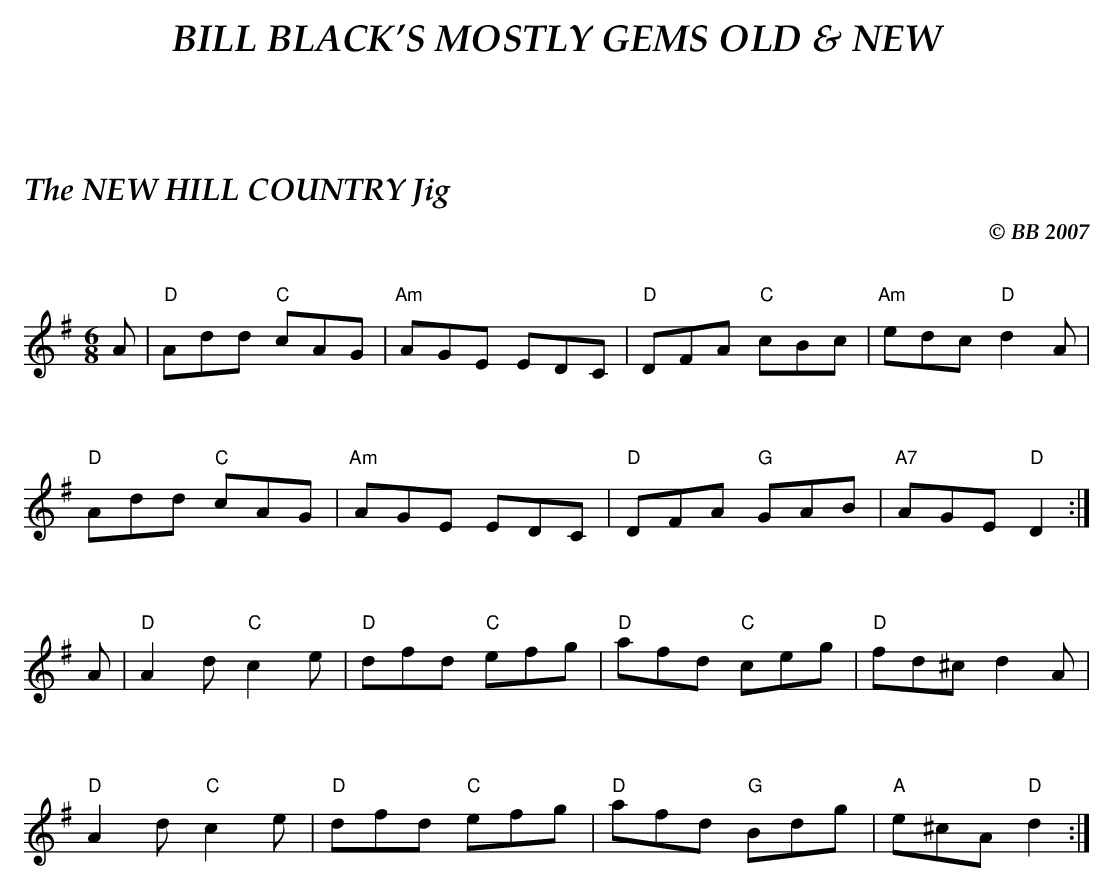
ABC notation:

X:1
T:NEW HILL COUNTRY Jig , The
C:© BB 2007
Q:1/4=160
M:6/8
L:1/8
K:Dmix
A|"D"Add "C"cAG|"Am"AGE EDC|"D"DFA "C"cBc|"Am"edc "D"d2 A|
"D"Add "C"cAG|"Am"AGE EDC|"D"DFA "G"GAB|"A7"AGE "D"D2 :|
A|"D"A2d "C"c2e|"D"dfd "C"efg|"D"afd "C"ceg|"D"fd^c d2 A|
"D"A2d "C"c2e|"D"dfd "C"efg|"D"afd "G"Bdg|"A"e^cA "D"d2 :|
